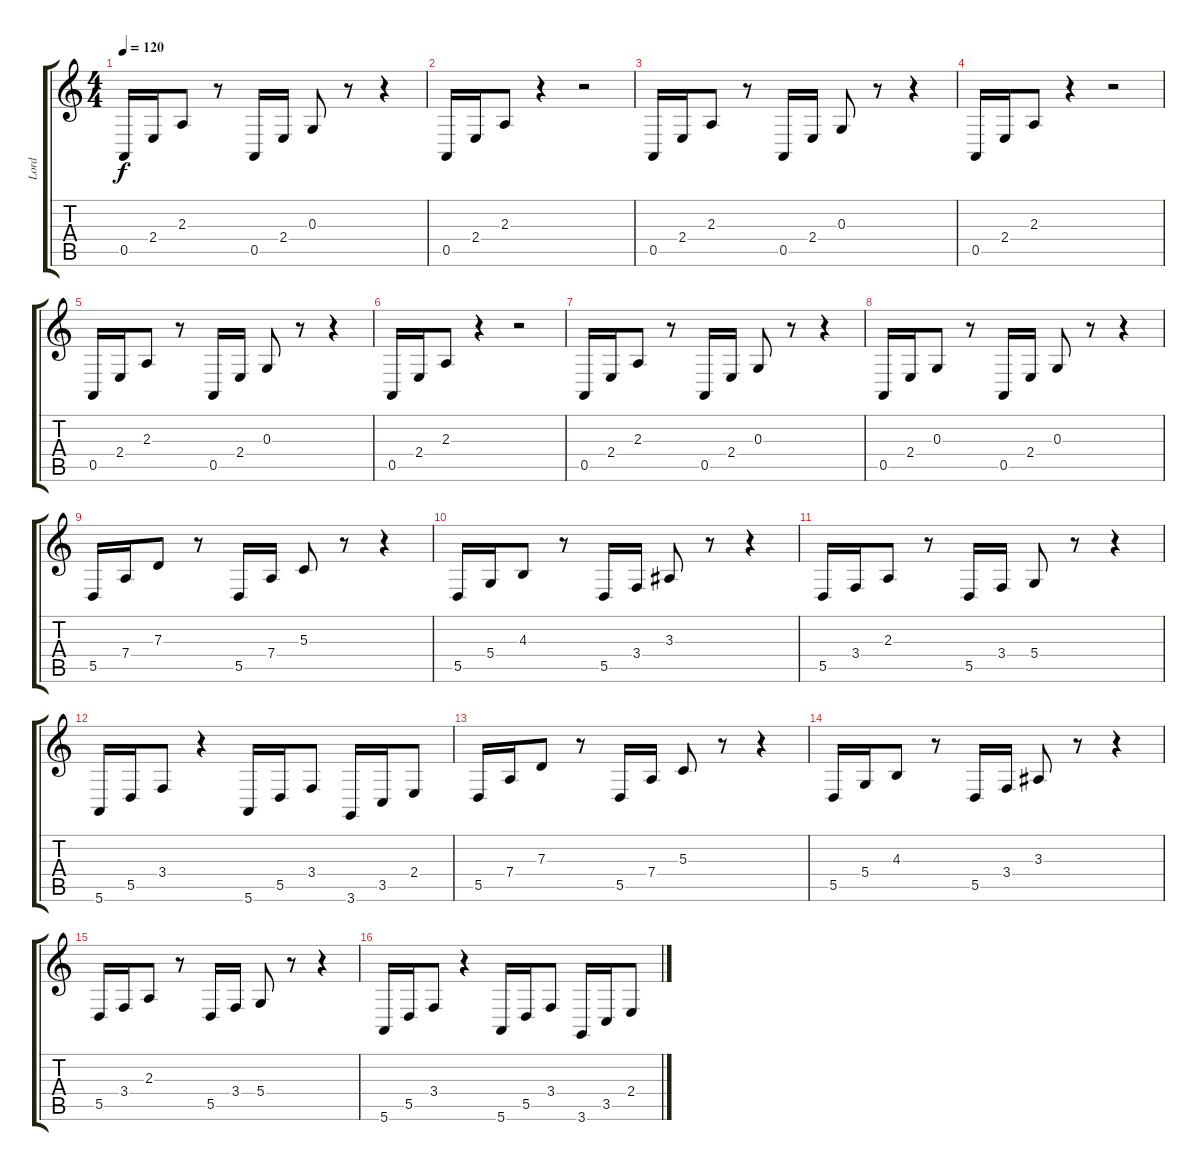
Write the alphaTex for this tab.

\track ("Lord" "Lord") {instrument tremolostrings}
\staff {score tabs}
\tuning (E4 B3 G3 D3 A2 E2) {hide}
\ts (4 4)
\tempo 120
\clef g2
\ks c
0.5.16{dy f} 2.4.16 2.3.8 r.8 0.5.16 2.4.16 0.3.8 r.8 r.4 |
0.5.16 2.4.16 2.3.8 r.4 r.2 |
0.5.16 2.4.16 2.3.8 r.8 0.5.16 2.4.16 0.3.8 r.8 r.4 |
0.5.16 2.4.16 2.3.8 r.4 r.2 |
0.5.16 2.4.16 2.3.8 r.8 0.5.16 2.4.16 0.3.8 r.8 r.4 |
0.5.16 2.4.16 2.3.8 r.4 r.2 |
0.5.16 2.4.16 2.3.8 r.8 0.5.16 2.4.16 0.3.8 r.8 r.4 |
0.5.16 2.4.16 0.3.8 r.8 0.5.16 2.4.16 0.3.8 r.8 r.4 |
5.5.16 7.4.16 7.3.8 r.8 5.5.16 7.4.16 5.3.8 r.8 r.4 |
5.5.16 5.4.16 4.3.8 r.8 5.5.16 3.4.16 3.3.8 r.8 r.4 |
5.5.16 3.4.16 2.3.8 r.8 5.5.16 3.4.16 5.4.8 r.8 r.4 |
5.6.16 5.5.16 3.4.8 r.4 5.6.16 5.5.16 3.4.8 3.6.16 3.5.16 2.4.8 |
5.5.16 7.4.16 7.3.8 r.8 5.5.16 7.4.16 5.3.8 r.8 r.4 |
5.5.16 5.4.16 4.3.8 r.8 5.5.16 3.4.16 3.3.8 r.8 r.4 |
5.5.16 3.4.16 2.3.8 r.8 5.5.16 3.4.16 5.4.8 r.8 r.4 |
5.6.16 5.5.16 3.4.8 r.4 5.6.16 5.5.16 3.4.8 3.6.16 3.5.16 2.4.8
